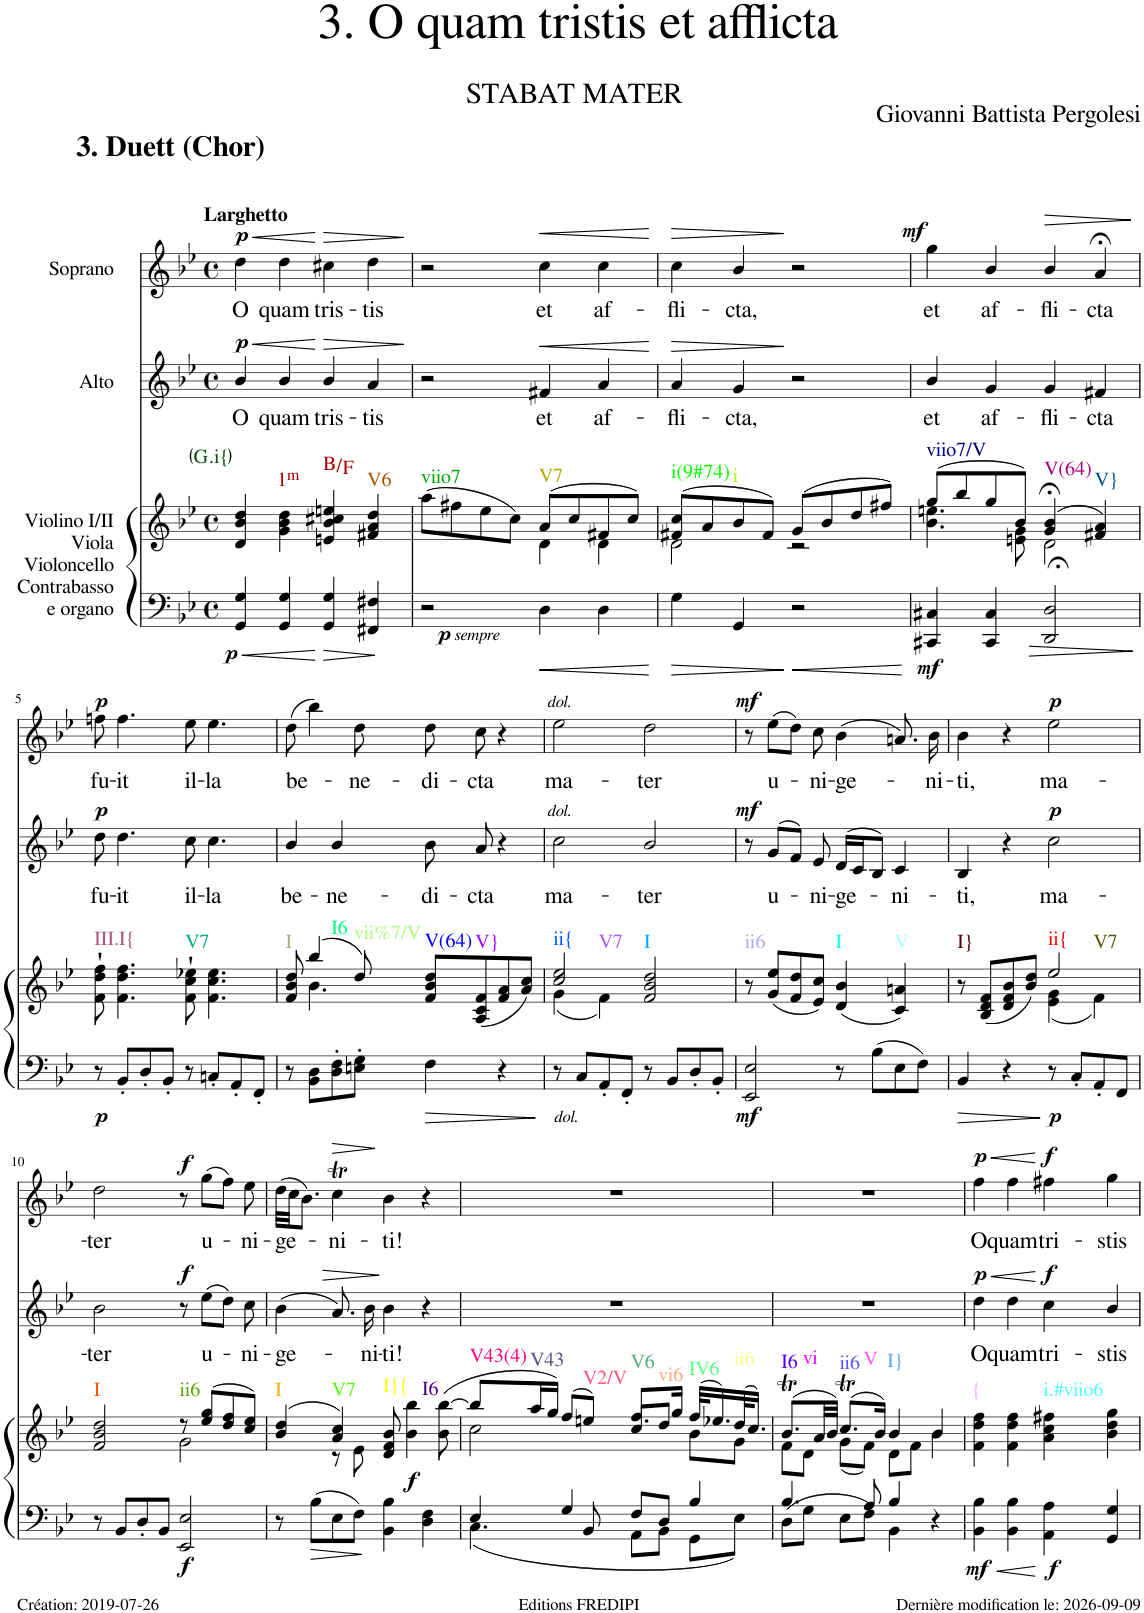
**kern	**kern	**dynam	**harte	**kern	**text	**dynam	**kern	**text	**dynam
*part3	*part3	*part3	*part3	*part2	*part2	*part2	*part1	*part1	*part1
*staff4	*staff3	*staff3/4	*	*staff2	*staff2	*staff2	*staff1	*staff1	*staff1
*I"Violino I/II Viola Violoncello Contrabasso e organo	*	*	*	*I"Alto	*	*	*I"Soprano	*	*
*clefF4	*clefG2	*	*	*clefG2	*	*	*clefG2	*	*
*k[b-e-]	*k[b-e-]	*	*	*k[b-e-]	*	*	*k[b-e-]	*	*
*M4/4	*M4/4	*	*	*M4/4	*	*	*M4/4	*	*
*met(c)	*met(c)	*	*	*met(c)	*	*	*met(c)	*	*
=1	=1	=1	=1	=1	=1	=1	=1	=1	=1
!	!	!	!	!	!	!	!LO:TX:a:B:t=Larghetto	!	!
!	!	!LO:DY:b=2	!	!	!LO:LY:b	!LO:HP:b	!	!LO:LY:b	!LO:HP:b
!	!	!	!LO:H:kt=.i{	!	!	!LO:DY:n=1:a	!	!	!LO:DY:n=1:a
4GG/ 4G/	4d/ 4b-/ 4dd/	p	.	4b-/	O	< p	4dd\	O	< p
!	!	!	!	!	!LO:LY:b	!	!	!LO:LY:b	!
4GG/ 4G/	4g\ 4b-\ 4dd\	.	.	4b-/	quam	.	4dd\	quam	.
!	!	!	!	!	!LO:LY:b	!LO:HP:n=1:b	!	!LO:LY:b	!LO:HP:n=1:b
4GG/ 4G/	4en/ 4b-/ 4cc#X/ 4een/	.	B:maj/b5	4b-/	tris-	[ >	4cc#X\	tris-	[ >
!	!	!	!LO:H:kt=V6	!	!LO:LY:b	!	!	!LO:LY:b	!
4FF#X/ 4F#X/	4f#X/ 4a/ 4dd/	.	N	4a/	-tis	.	4dd\	-tis	.
.	.	.	.	.	.	]	.	.	]
=2	=2	=2	=2	=2	=2	=2	=2	=2	=2
*	*^	*	*	*	*	*	*	*	*
!	!	!	!	!LO:H:kt=viio7	!	!	!	!	!	!
2r	(>8aa\L	2ryy	.	N	2r	.	.	2r	.	.
!	!	!	!LO:DY:b	!	!	!	!	!	!	!
!	!	!	!LO:DY:n=1:b	!	!	!	!	!	!	!
.	8ff#X\	.	p other-dynamics	.	.	.	.	.	.	.
.	8ee-\	.	.	.	.	.	.	.	.	.
.	8cc\J)	.	.	.	.	.	.	.	.	.
!	!	!	!	!LO:H:kt=V7	!	!LO:LY:b	!LO:HP:b	!	!LO:LY:b	!LO:HP:b
4D\	(>8a/L	4d\	.	N	4f#X/	et	<	4cc\	et	<
.	8cc/	.	.	.	.	.	.	.	.	.
!	!	!	!	!	!	!LO:LY:b	!	!	!LO:LY:b	!
4D\	8f#X/	4d\	.	.	4a/	af-	.	4cc\	af-	.
.	8cc/J)	.	.	.	.	.	.	.	.	.
*	*v	*v	*	*	*	*	*	*	*	*
.	.	.	.	.	.	[	.	.	[
=3	=3	=3	=3	=3	=3	=3	=3	=3	=3
*	*^	*	*	*	*	*	*	*	*
!	!	!	!	!LO:H:kt=i(9#74)	!	!LO:LY:b	!LO:HP:b	!	!LO:LY:b	!LO:HP:b
4G\	(8f#X/ 8cc/L	2d\	.	N	4a/	-fli-	>	4cc\	-fli-	>
.	8a/	.	.	.	.	.	.	.	.	.
!	!	!	!	!LO:H:kt=i	!	!LO:LY:b	!	!	!LO:LY:b	!
4GG/	8b-/	.	.	N	4g/	-cta,	.	4b-/	-cta,	.
.	8f#/J)	.	.	.	.	.	.	.	.	.
2r	(>8g/L	2r	.	.	2r	.	]	2r	.	]
.	8b-/	.	.	.	.	.	.	.	.	.
.	8dd/	.	.	.	.	.	.	.	.	.
.	8ff#X/J)	.	.	.	.	.	.	.	.	.
=4	=4	=4	=4	=4	=4	=4	=4	=4	=4	=4
!	!	!	!LO:DY:b=2	!LO:H:kt=viio7/V	!	!LO:LY:b	!	!	!LO:LY:b	!LO:DY:a
4CC#X/ 4C#X/	(>8gg/L	4.b-\ 4.een\	mf	N	4b-/	et	.	4gg\	et	mf
.	8bb-/	.	.	.	.	.	.	.	.	.
!	!	!	!	!	!	!LO:LY:b	!	!	!LO:LY:b	!
4CC#/ 4C#/	8gg/	.	.	.	4g/	af-	.	4b-/	af-	.
.	8b-/J)	8en\ 8g\	.	.	.	.	.	.	.	.
!	!	!	!	!LO:H:kt=V(64)	!	!LO:LY:b	!	!	!LO:LY:b	!LO:HP:b
2DD/;< 2D/;<	(4g/;< 4b-/;<	2d\	.	N	4g/	-fli-	.	4b-/	-fli-	>
!	!	!	!	!LO:H:kt=V}	!	!LO:LY:b	!	!	!LO:LY:b	!
.	4f#X/ 4a/)	.	.	N	4f#X/	-cta	.	4a;</	-cta	.
*	*v	*v	*	*	*	*	*	*	*	*
.	.	.	.	.	.	.	.	.	]
!!LO:LB:g=z
=5	=5	=5	=5	=5	=5	=5	=5	=5	=5
!	!	!LO:DY:b=2	!LO:H:kt=III.I{	!	!LO:LY:b	!LO:DY:a	!	!LO:LY:b	!LO:DY:a
8r	8f\` 8dd\` 8ff\`	p	N	8dd\	fu-	p	8ffn\	fu-	p
!	!	!	!	!	!LO:LY:b	!	!	!LO:LY:b	!
8BB-'/L	4.f\ 4.dd\ 4.ff\	.	.	4.dd\	-it	.	4.ff\	-it	.
8D'/	.	.	.	.	.	.	.	.	.
8BB-'/J	.	.	.	.	.	.	.	.	.
!	!	!	!LO:H:kt=V7	!	!LO:LY:b	!	!	!LO:LY:b	!
8r	8f\` 8cc\` 8ee-X\`	.	N	8cc\	il-	.	8ee-\	il-	.
!	!	!	!	!	!LO:LY:b	!	!	!LO:LY:b	!
8Cn'/L	4.f\ 4.cc\ 4.ee-\	.	.	4.cc\	-la	.	4.ee-\	-la	.
8AA'/	.	.	.	.	.	.	.	.	.
8FF'/J	.	.	.	.	.	.	.	.	.
=6	=6	=6	=6	=6	=6	=6	=6	=6	=6
*	*^	*	*	*	*	*	*	*	*
!	!	!	!	!LO:H:kt=I	!	!LO:LY:b	!	!	!LO:LY:b	!
8r	8f/ 8b-/ 8dd/	8ryy	.	N	4b-/	be-	.	(>8dd\	be-	.
!	!	!	!	!LO:H:kt=I6	!	!	!	!	!	!
8BB-\ 8D\L	(>4bb-/	4.b-\	.	N	.	.	.	4bb-\)	.	.
!	!	!	!	!	!	!LO:LY:b	!	!	!	!
8D\' 8F\'	.	.	.	.	4b-/	-ne-	.	.	.	.
!	!	!	!	!LO:H:kt=vii%7/V	!	!	!	!	!LO:LY:b	!
8En\' 8G\'J	8dd/)	.	.	N	.	.	.	8dd\	-ne-	.
!	!	!	!	!LO:H:kt=V(64)	!	!LO:LY:b	!	!	!LO:LY:b	!
4F\	8f/ 8b-/ 8dd/L	2ryy	.	N	8b-\	-di-	.	8dd\	-di-	.
!	!	!	!	!LO:H:kt=V}	!	!LO:LY:b	!	!	!LO:LY:b	!
.	(<8A/ 8c/ 8f/	.	.	N	8a/	-cta	.	8cc\	-cta	.
4r	8f/ 8a/	.	.	.	4r	.	.	4r	.	.
.	8a/ 8cc/J)	.	.	.	.	.	.	.	.	.
=7	=7	=7	=7	=7	=7	=7	=7	=7	=7	=7
!	!	!	!LO:DY:b=2	!LO:H:n=1:kt=ii{	!	!LO:LY:b	!LO:DY:a	!	!LO:LY:b	!LO:DY:a
!	!	!	!	!LO:H:n=2:kt=V7	!	!	!	!	!	!
8r	2cc/ 2ee-/	(4g\	other-dynamics	N N	2cc\	ma-	other-dynamics	2ee-\	ma-	other-dynamics
8C/L	.	.	.	.	.	.	.	.	.	.
8AA'/	.	4f\)	.	.	.	.	.	.	.	.
8FF'/J	.	.	.	.	.	.	.	.	.	.
!	!	!	!	!LO:H:kt=I	!	!LO:LY:b	!	!	!LO:LY:b	!
8r	2f/ 2b-/ 2dd/	2ryy	.	N	2b-/	-ter	.	2dd\	-ter	.
8BB-/L	.	.	.	.	.	.	.	.	.	.
8D'/	.	.	.	.	.	.	.	.	.	.
8BB-'/J	.	.	.	.	.	.	.	.	.	.
*	*v	*v	*	*	*	*	*	*	*	*
=8	=8	=8	=8	=8	=8	=8	=8	=8	=8
!	!	!LO:DY:b=2	!LO:H:kt=ii6	!	!	!LO:DY:a	!	!	!LO:DY:a
2EE-/ 2E-/	8r	mf	N	8r	.	mf	8r	.	mf
!	!	!	!	!	!LO:LY:b	!	!	!LO:LY:b	!
.	(<8g/ 8ee-/L	.	.	(>8g/L	u-	.	(>8ee-\L	u-	.
.	8f/ 8dd/	.	.	8f/J)	.	.	8dd\J)	.	.
!	!	!	!	!	!LO:LY:b	!	!	!LO:LY:b	!
.	8e-/ 8cc/J)	.	.	8e-/	-ni-	.	8cc\	-ni-	.
!	!	!	!LO:H:kt=I	!	!LO:LY:b	!	!	!LO:LY:b	!
8r	(<4d/ 4b-/	.	N	(>16d/LL	-ge-	.	(>4b-\	-ge-	.
.	.	.	.	16c/J	.	.	.	.	.
8B-\L	.	.	.	8B-/J)	.	.	.	.	.
!	!	!	!LO:H:kt=V	!	!LO:LY:b	!	!	!	!
8E-\	4c/ 4an/)	.	N	4c/	-ni-	.	8.an/)	.	.
8F\J	.	.	.	.	.	.	.	.	.
!	!	!	!	!	!	!	!	!LO:LY:b	!
.	.	.	.	.	.	.	16b-\	-ni-	.
=9	=9	=9	=9	=9	=9	=9	=9	=9	=9
*	*^	*	*	*	*	*	*	*	*
!	!	!	!	!LO:H:kt=I}	!	!LO:LY:b	!	!	!LO:LY:b	!
4BB-/	8r	2ryy	.	N	4B-/	-ti,	.	4b-\	-ti,	.
.	(<8B-/ 8d/ 8f/L	.	.	.	.	.	.	.	.	.
4r	8d/ 8f/ 8b-/	.	.	.	4r	.	.	4r	.	.
.	8b-/ 8dd/J)	.	.	.	.	.	.	.	.	.
!	!	!	!LO:DY:b=2	!LO:H:n=1:kt=ii{	!	!LO:LY:b	!LO:DY:a	!	!LO:LY:b	!LO:DY:a
!	!	!	!	!LO:H:n=2:kt=V7	!	!	!	!	!	!
8r	2ee-/	(<4e-\ 4g\	p	N N	2cc\	ma-	p	2ee-\	ma-	p
8C'/L	.	.	.	.	.	.	.	.	.	.
8AA'/	.	4f\)	.	.	.	.	.	.	.	.
8FF/J	.	.	.	.	.	.	.	.	.	.
!!LO:LB:g=z
=10	=10	=10	=10	=10	=10	=10	=10	=10	=10	=10
!	!	!	!	!LO:H:kt=I	!	!LO:LY:b	!	!	!LO:LY:b	!
8r	2f/ 2b-/ 2dd/	2ryy	.	N	2b-\	-ter	.	2dd\	-ter	.
8BB-/L	.	.	.	.	.	.	.	.	.	.
8D'/	.	.	.	.	.	.	.	.	.	.
8BB-/J	.	.	.	.	.	.	.	.	.	.
!	!	!	!LO:DY:b=2	!LO:H:kt=ii6	!	!	!LO:DY:a	!	!	!LO:DY:a
2EE-/ 2E-/	8r	2g\	f	N	8r	.	f	8r	.	f
!	!	!	!	!	!	!LO:LY:b	!	!	!LO:LY:b	!
.	(>8ee-/ 8gg/L	.	.	.	(>8ee-\L	u-	.	(>8gg\L	u-	.
.	8dd/ 8ff/	.	.	.	8dd\J)	.	.	8ff\J)	.	.
!	!	!	!	!	!	!LO:LY:b	!	!	!LO:LY:b	!
.	8cc/ 8ee-/J)	.	.	.	8cc\	-ni-	.	8ee-\	-ni-	.
=11	=11	=11	=11	=11	=11	=11	=11	=11	=11	=11
!	!	!	!	!LO:H:kt=I	!	!LO:LY:b	!	!	!LO:LY:b	!
8r	(>4b-/ 4dd/	4ryy	.	N	(>4b-\	-ge-	.	(>32dd\LLL	-ge-	.
.	.	.	.	.	.	.	.	32cc\JJ	.	.
.	.	.	.	.	.	.	.	8.b-\J)	.	.
8B-\L	.	.	.	.	.	.	.	.	.	.
!	!	!	!	!LO:H:kt=V7	!	!	!LO:HP:b	!	!LO:LY:b	!LO:HP:b
8E-\	4a/ 4cc/)	8r	.	N	8.a/)	.	>	4ccT\	-ni-	>
8F\J	.	8e-\	.	.	.	.	.	.	.	.
!	!	!	!	!	!	!LO:LY:b	!	!	!	!
.	.	.	.	.	16b-\	-ni-	.	.	.	.
!	!	!	!	!LO:H:kt=I}{	!	!LO:LY:b	!	!	!LO:LY:b	!
4BB-\ 4B-\	8d/ 8f/ 8b-/	2ryy	.	N	4b-\	-ti!	]	4b-\	-ti!	]
!	!	!	!LO:DY:b	!LO:H:kt=I6	!	!	!	!	!	!
.	4b-\ 4bb-\	.	f	N	.	.	.	.	.	.
4D\ 4F\	.	.	.	.	4r	.	.	4r	.	.
.	(>8b-\ [>8bb-\	.	.	.	.	.	.	.	.	.
=12	=12	=12	=12	=12	=12	=12	=12	=12	=12	=12
*^	*	*	*	*	*	*	*	*	*	*
!	!	!	!	!	!LO:H:kt=V43(4)	!	!	!	!	!	!
4E-/	4.C\	8bb-/L]	2cc\	.	N	1r	.	.	1r	.	.
!	!	!	!	!	!LO:H:kt=V43	!	!	!	!	!	!
.	.	16aa/L	.	.	N	.	.	.	.	.	.
.	.	16gg/JJ)	.	.	.	.	.	.	.	.	.
4G/	.	(>8ff/L	.	.	.	.	.	.	.	.	.
!	!	!	!	!	!LO:H:kt=V2/V	!	!	!	!	!	!
.	8BB-/	8een/J)	.	.	N	.	.	.	.	.	.
!	!	!	!	!	!LO:H:kt=V6	!	!	!	!	!	!
8F/L	8AA\L	8cc/L	8.ff/L	.	N	.	.	.	.	.	.
!	!	!	!	!	!LO:H:kt=vi6	!	!	!	!	!	!
8D/J	8BB-\J	8dd/J	.	.	N	.	.	.	.	.	.
.	.	.	16gg/Jk	.	.	.	.	.	.	.	.
!	!	!	!	!	!LO:H:kt=IV6	!	!	!	!	!	!
4B-/	8GG\L	(>32ff/KLL	8b-\L	.	N	.	.	.	.	.	.
.	.	16.ee-X/)	.	.	.	.	.	.	.	.	.
!	!	!	!	!	!LO:H:kt=ii6	!	!	!	!	!	!
.	8E-\J	(>32dd/K	8g\J	.	N	.	.	.	.	.	.
.	.	16.cc/JJ)	.	.	.	.	.	.	.	.	.
=13	=13	=13	=13	=13	=13	=13	=13	=13	=13	=13	=13
!	!	!	!	!	!LO:H:n=1:kt=I6	!	!	!	!	!	!
!	!	!	!	!	!LO:H:n=2:kt=vi	!	!	!	!	!	!
8D\L	4.B-/	(8.b-T/L	8f\L	.	N N	1r	.	.	1r	.	.
8G\J	.	.	8d\J	.	.	.	.	.	.	.	.
.	.	32a/LL	.	.	.	.	.	.	.	.	.
.	.	32b-/JJJ)	.	.	.	.	.	.	.	.	.
!	!	!	!	!	!LO:H:n=1:kt=ii6	!	!	!	!	!	!
!	!	!	!	!	!LO:H:n=2:kt=V	!	!	!	!	!	!
8E-\L	.	(8.ccT/L	(8g\L	.	N N	.	.	.	.	.	.
8F\J	8A/	.	8f\J)	.	.	.	.	.	.	.	.
.	.	16b-/Jk)	.	.	.	.	.	.	.	.	.
!	!	!	!	!	!LO:H:kt=I}	!	!	!	!	!	!
4BB-\	4B-/	4b-/	8d\L	.	N	.	.	.	.	.	.
.	.	.	8f\J	.	.	.	.	.	.	.	.
4r	4ryy	4b-/	4b-\	.	.	.	.	.	.	.	.
=14	=14	=14	=14	=14	=14	=14	=14	=14	=14	=14	=14
!	!	!	!	!LO:DY:b=2	!	!	!LO:LY:b	!LO:HP:b	!	!LO:LY:b	!LO:HP:b
!	!	!	!	!	!LO:H:kt={	!	!	!LO:DY:n=1:a	!	!	!LO:DY:n=1:a
*v	*v	*	*	*	*	*	*	*	*	*	*
*	*v	*v	*	*	*	*	*	*	*	*
4BB-\ 4B-\	4f\ 4dd\ 4ff\	mf	N	4dd\	O	< p	4ff\	O	< p
!	!	!	!	!	!LO:LY:b	!	!	!LO:LY:b	!
4BB-\ 4B-\	4f\ 4dd\ 4ff\	.	.	4dd\	quam	.	4ff\	quam	.
!	!	!LO:DY:b=2	!LO:H:kt=i.#viio6	!	!LO:LY:b	!LO:DY:n=2:a	!	!LO:LY:b	!LO:DY:n=2:a
4AA\ 4A\	4a\ 4cc\ 4ff#X\	f	N	4cc\	tri-	[ f	4ff#X\	tri-	[ f
!	!	!	!LO:H:kt=i	!	!LO:LY:b	!	!	!LO:LY:b	!
4GG/ 4G/	4b-\ 4dd\ 4gg\	.	N	4b-/	-stis	.	4gg\	-stis	.
=	=	=	=	=	=	=	=	=	=
*-	*-	*-	*-	*-	*-	*-	*-	*-	*-
